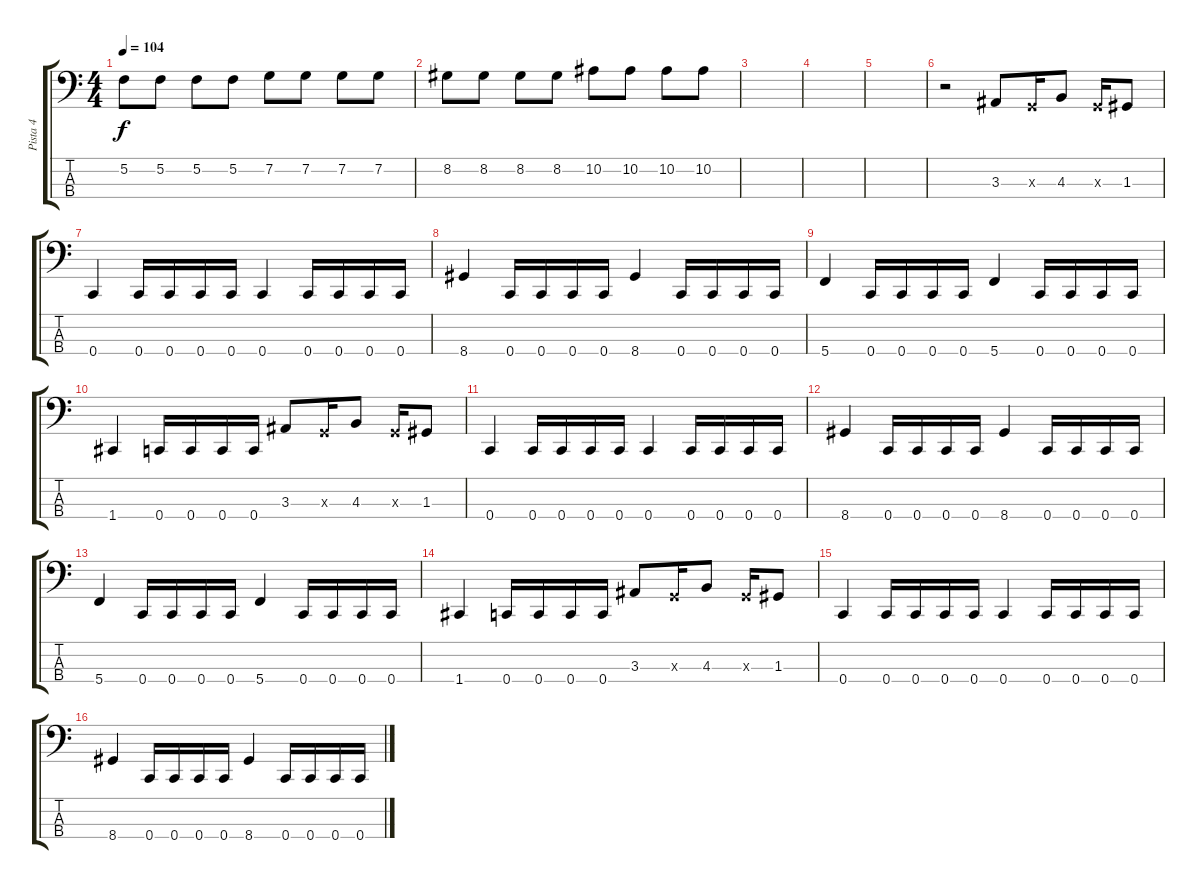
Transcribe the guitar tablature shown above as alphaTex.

\track ("Pista 4" "Pista 4") {instrument electricbassfinger}
\staff {score tabs}
\tuning (F2 C2 G1 C1) {hide}
\ts (4 4)
\tempo 104
\clef f4
\ks c
5.2.8{dy f} 5.2.8 5.2.8 5.2.8 7.2.8 7.2.8 7.2.8 7.2.8 |
8.2.8 8.2.8 8.2.8 8.2.8 10.2.8 10.2.8 10.2.8 10.2.8 |
|
|
|
r.2 3.3.8 0.3{x}.16 4.3.8 0.3{x}.16 1.3.8 |
0.4.4 0.4.16 0.4.16 0.4.16 0.4.16 0.4.4 0.4.16 0.4.16 0.4.16 0.4.16 |
8.4.4 0.4.16 0.4.16 0.4.16 0.4.16 8.4.4 0.4.16 0.4.16 0.4.16 0.4.16 |
5.4.4 0.4.16 0.4.16 0.4.16 0.4.16 5.4.4 0.4.16 0.4.16 0.4.16 0.4.16 |
1.4.4 0.4.16 0.4.16 0.4.16 0.4.16 3.3.8 0.3{x}.16 4.3.8 0.3{x}.16 1.3.8 |
0.4.4 0.4.16 0.4.16 0.4.16 0.4.16 0.4.4 0.4.16 0.4.16 0.4.16 0.4.16 |
8.4.4 0.4.16 0.4.16 0.4.16 0.4.16 8.4.4 0.4.16 0.4.16 0.4.16 0.4.16 |
5.4.4 0.4.16 0.4.16 0.4.16 0.4.16 5.4.4 0.4.16 0.4.16 0.4.16 0.4.16 |
1.4.4 0.4.16 0.4.16 0.4.16 0.4.16 3.3.8 0.3{x}.16 4.3.8 0.3{x}.16 1.3.8 |
0.4.4 0.4.16 0.4.16 0.4.16 0.4.16 0.4.4 0.4.16 0.4.16 0.4.16 0.4.16 |
8.4.4 0.4.16 0.4.16 0.4.16 0.4.16 8.4.4 0.4.16 0.4.16 0.4.16 0.4.16
